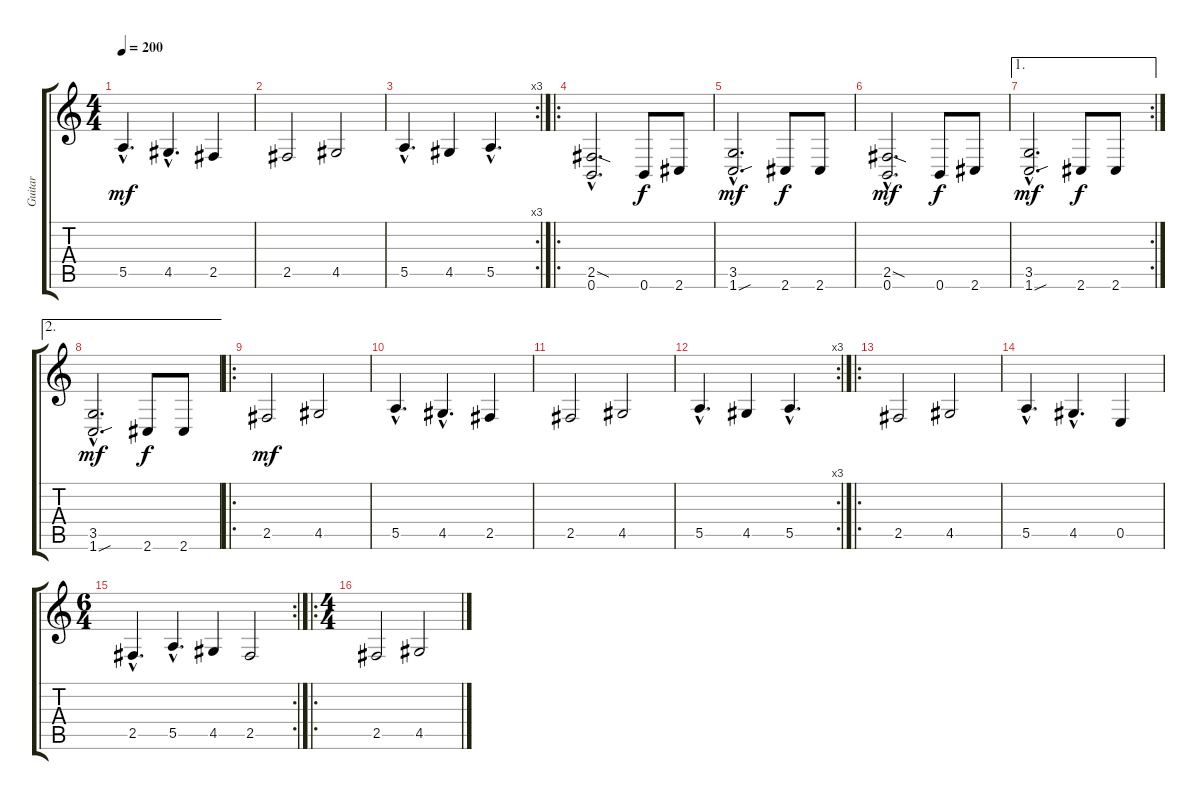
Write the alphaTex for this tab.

\track ("Guitar" "Guitar") {instrument distortionguitar}
\staff {score tabs}
\tuning (B3 Gb3 D3 A2 E2 B1) {hide}
\ts (4 4)
\tempo 200
\clef g2
\ks c
5.5{hac}.4{d dy mf} 4.5{hac}.4{d} 2.5.4 |
2.5.2{instrument distortionguitar} 4.5.2 |
\rc 3
5.5{hac}.4{d} 4.5.4 5.5{hac}.4{d} |
\ro
(2.5{sod hac} 0.6{hac}).2{d} 0.6.8{dy f} 2.6.8 |
(3.5{hac} 1.6{sou hac}).2{d dy mf} 2.6.8{dy f} 2.6.8 |
(2.5{sod hac} 0.6{hac}).2{d dy mf} 0.6.8{dy f} 2.6.8 |
\ae 1
\rc 2
(3.5{hac} 1.6{sou hac}).2{d dy mf} 2.6.8{dy f} 2.6.8 |
\ae 2
(3.5{hac} 1.6{sou hac}).2{d dy mf} 2.6.8{dy f} 2.6.8 |
\ro
2.5.2{dy mf instrument distortionguitar} 4.5.2 |
5.5{hac}.4{d} 4.5{hac}.4{d} 2.5.4 |
2.5.2{instrument distortionguitar} 4.5.2 |
\rc 3
5.5{hac}.4{d} 4.5.4 5.5{hac}.4{d} |
\ro
2.5.2 4.5.2 |
5.5{hac}.4{d} 4.5{hac}.4{d} 0.5.4 |
\rc 2
\ts (6 4)
2.5{hac}.4{d} 5.5{hac}.4{d} 4.5.4 2.5.2 |
\ro
\ts (4 4)
2.5.2{instrument distortionguitar} 4.5.2
